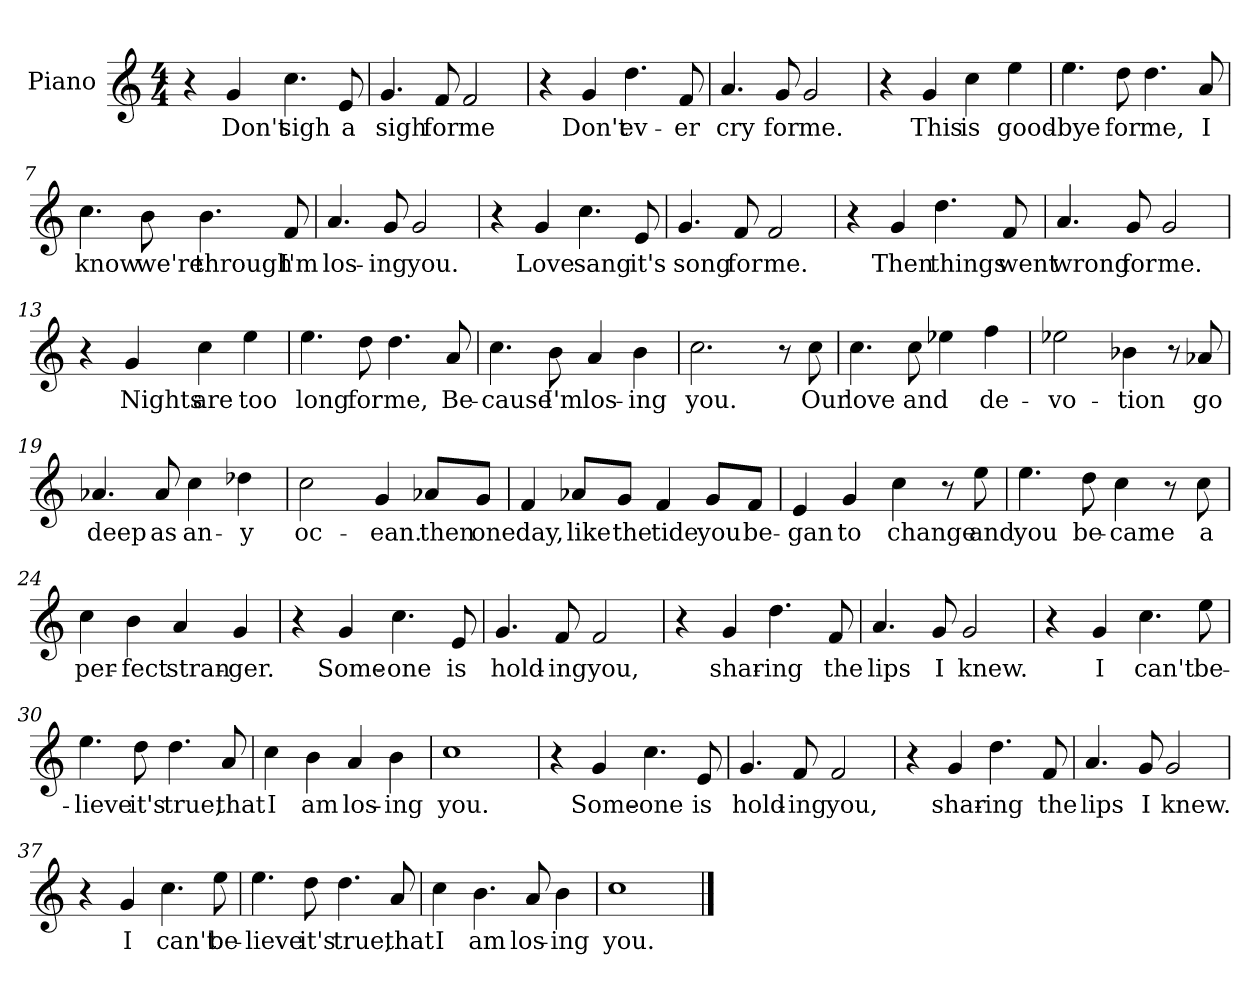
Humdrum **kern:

**kern	**text
*part1	*part1
*staff1	*staff1
*I"Piano	*
*I'Pno.	*
*clefG2	*
*k[]	*
*C:	*
*M4/4	*
=1	=1
4r	.
4g/	Don't
4.cc\	sigh
8e/	a
=2	=2
4.g/	sigh
8f/	for
2f/	me
=3	=3
4r	.
4g/	Don't
4.dd\	ev-
8f/	-er
=4	=4
4.a/	cry
8g/	for
2g/	me.
=5	=5
4r	.
4g/	This
4cc\	is
4ee\	good-
!!LO:LB:g=z
=6	=6
4.ee\	-bye
8dd\	for
4.dd\	me,
8a/	I
=7	=7
4.cc\	know
8b\	we're
4.b\	through
8f/	I'm
=8	=8
4.a/	los-
8g/	-ing
2g/	you.
=9	=9
4r	.
4g/	Love
4.cc\	sang
8e/	it's
=10	=10
4.g/	song
8f/	for
2f/	me.
!!LO:LB:g=z
=11	=11
4r	.
4g/	Then
4.dd\	things
8f/	went
=12	=12
4.a/	wrong
8g/	for
2g/	me.
=13	=13
4r	.
4g/	Nights
4cc\	are
4ee\	too
=14	=14
4.ee\	long
8dd\	for
4.dd\	me,
8a/	Be-
=15	=15
4.cc\	-cause
8b\	I'm
4a/	los-
4b\	-ing
!!LO:LB:g=z
=16	=16
2.cc\	you.
8r	.
8cc\	Our
=17	=17
4.cc\	love
8cc\	and
4ee-X\	.
4ff\	de-
=18	=18
2ee-X\	-vo-
4b-X\	-tion
8r	.
8a-X/	go
=19	=19
4.a-X/	deep
8a-/	as
4cc\	an-
4dd-X\	-y
=20	=20
2cc\	oc-
4g/	-ean.
8a-X/L	then
8g/J	one
!!LO:LB:g=z
=21	=21
4f/	day,
8a-X/L	like
8g/J	the
4f/	tide
8g/L	you
8f/J	be-
=22	=22
4e/	-gan
4g/	to
4cc\	change
8r	.
8ee\	and
=23	=23
4.ee\	you
8dd\	be-
4cc\	-came
8r	.
8cc\	a
=24	=24
4cc\	per-
4b\	-fect
4a/	stran-
4g/	-ger.
!!LO:LB:g=z
=25	=25
4r	.
4g/	Some-
4.cc\	-one
8e/	is
=26	=26
4.g/	hold-
8f/	-ing
2f/	you,
=27	=27
4r	.
4g/	shar-
4.dd\	-ing
8f/	the
=28	=28
4.a/	lips
8g/	I
2g/	knew.
=29	=29
4r	.
4g/	I
4.cc\	can't
8ee\	be-
!!LO:LB:g=z
=30	=30
4.ee\	-lieve
8dd\	it's
4.dd\	true,
8a/	that
=31	=31
4cc\	I
4b\	am
4a/	los-
4b\	-ing
=32	=32
1cc	you.
=33	=33
4r	.
4g/	Some-
4.cc\	-one
8e/	is
=34	=34
4.g/	hold-
8f/	-ing
2f/	you,
!!LO:LB:g=z
=35	=35
4r	.
4g/	shar-
4.dd\	-ing
8f/	the
=36	=36
4.a/	lips
8g/	I
2g/	knew.
=37	=37
4r	.
4g/	I
4.cc\	can't
8ee\	be-
=38	=38
4.ee\	-lieve
8dd\	it's
4.dd\	true,
8a/	that
=39	=39
4cc\	I
4.b\	am
8a/	los-
4b\	-ing
=40	=40
1cc	you.
==	==
*-	*-
